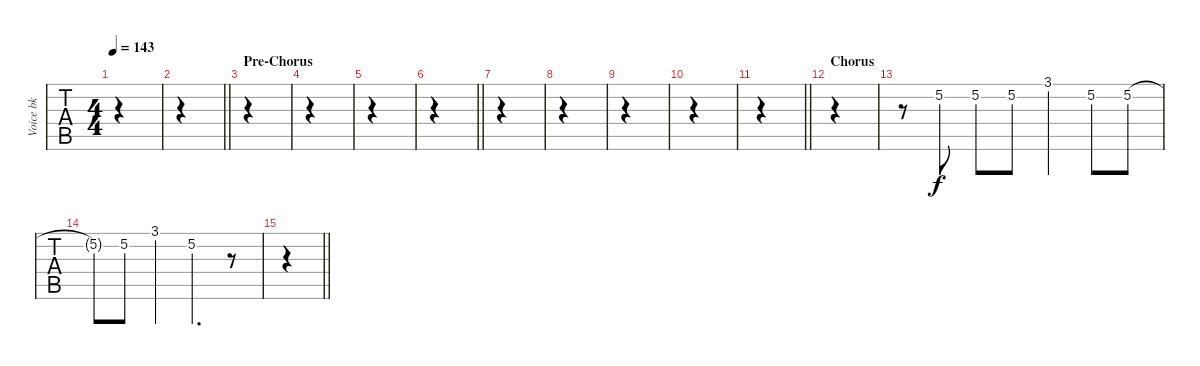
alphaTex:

\track ("Voice bk" "Voice bk") {instrument lead6voice}
\staff {tabs}
\tuning (F4 C4 Ab3 Eb3 Bb2 F2) {hide}
\ts (4 4)
\tempo 143
\clef g2
\ks c
|
\barLineRight lightlight
|
\section ("" "Pre-Chorus")
|
|
|
\barLineRight lightlight
|
|
|
|
|
\barLineRight lightlight
|
\section ("" "Chorus")
|
r.8 5.2.8 5.2.8 5.2.8 3.1.4 5.2.8 5.2.8 |
5.2{t}.8 5.2.8 3.1.4 5.2.4{d} r.8 |
\barLineRight lightlight
